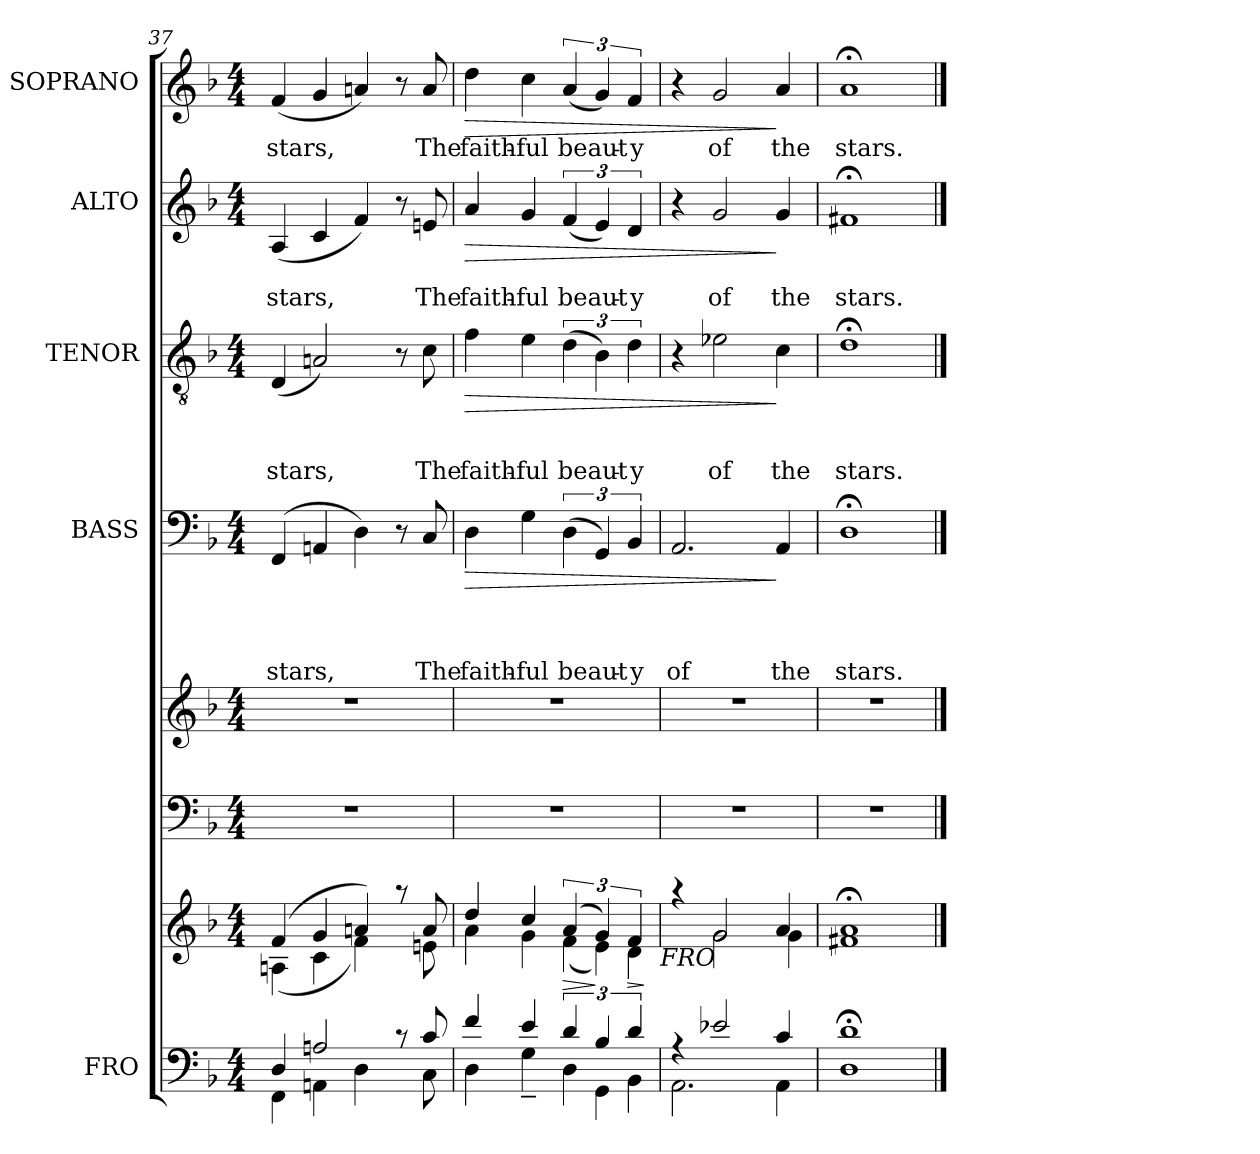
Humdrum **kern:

**kern	**kern	**dynam	**kern	**kern	**kern	**text	**text	**text	**text	**dynam	**kern	**text	**text	**text	**dynam	**kern	**text	**text	**dynam	**kern	**text	**dynam
*part7	*part7	*part7	*part6	*part5	*part4	*part4	*part4	*part4	*part4	*part4	*part3	*part3	*part3	*part3	*part3	*part2	*part2	*part2	*part2	*part1	*part1	*part1
*staff8	*staff7	*staff7/8	*staff6	*staff5	*staff4	*staff4	*staff4	*staff4	*staff4	*staff4	*staff3	*staff3	*staff3	*staff3	*staff3	*staff2	*staff2	*staff2	*staff2	*staff1	*staff1	*staff1
*I"FRO	*	*	*	*	*I"BASS	*	*	*	*	*	*I"TENOR	*	*	*	*	*I"ALTO	*	*	*	*I"SOPRANO	*	*
*	*	*	*	*	*I'B.	*	*	*	*	*	*I'T.	*	*	*	*	*I'A.	*	*	*	*I'S.	*	*
*clefF4	*clefG2	*	*clefF4	*clefG2	*clefF4	*	*	*	*	*	*clefGv2	*	*	*	*	*clefG2	*	*	*	*clefG2	*	*
*k[b-]	*k[b-]	*	*k[b-]	*k[b-]	*k[b-]	*	*	*	*	*	*k[b-]	*	*	*	*	*k[b-]	*	*	*	*k[b-]	*	*
*F:	*F:	*	*F:	*F:	*F:	*	*	*	*	*	*F:	*	*	*	*	*F:	*	*	*	*F:	*	*
*M4/4	*M4/4	*	*M4/4	*M4/4	*M4/4	*	*	*	*	*	*M4/4	*	*	*	*	*M4/4	*	*	*	*M4/4	*	*
=37	=37	=37	=37	=37	=37	=37	=37	=37	=37	=37	=37	=37	=37	=37	=37	=37	=37	=37	=37	=37	=37	=37
*^	*^	*	*	*	*	*	*	*	*	*	*	*	*	*	*	*	*	*	*	*	*	*
!	!	!	!	!	!	!	!	!	!	!	!LO:LY:b	!	!	!	!	!LO:LY:b	!	!	!	!LO:LY:b	!	!	!LO:LY:b	!
4D/	4FF\	(4f/	(<4An\	.	1r	1r	(4FF/	.	.	.	stars,	.	(<4D/	.	.	stars,	.	(<4A/	.	stars,	.	(<4f/	stars,	.
2An/	4AAn\	4g/	4c\	.	.	.	4AAn/	.	.	.	.	.	2An/)	.	.	.	.	4c/	.	.	.	4g/	.	.
.	4D\	4an/)	4f\)	.	.	.	4D\)	.	.	.	.	.	.	.	.	.	.	4f/)	.	.	.	4an/)	.	.
8rc	8ryy	8raa	8ryy	.	.	.	8r	.	.	.	.	.	8r	.	.	.	.	8r	.	.	.	8r	.	.
!	!	!	!	!	!	!	!	!	!	!	!LO:LY:b	!	!	!	!	!LO:LY:b	!	!	!	!LO:LY:b	!	!	!LO:LY:b	!
8c/	8C\	8a/	8en\	.	.	.	8C/	.	.	.	The	.	8c\	.	.	The	.	8en/	.	The	.	8a/	The	.
!!LO:PB:g=z
=38	=38	=38	=38	=38	=38	=38	=38	=38	=38	=38	=38	=38	=38	=38	=38	=38	=38	=38	=38	=38	=38	=38	=38	=38
!	!	!	!	!	!	!	!	!	!	!	!LO:LY:b	!LO:HP:b	!	!	!	!LO:LY:b	!LO:HP:b	!	!	!LO:LY:b	!LO:HP:b	!	!LO:LY:b	!LO:HP:b
4f/	4D\	4dd/	4a\	.	1r	1r	4D\	.	.	.	faith-	>	4f\	.	.	faith-	>	4a/	.	faith-	>	4dd\	faith-	>
!	!	!	!	!	!	!	!	!	!	!	!LO:LY:b	!	!	!	!	!LO:LY:b	!	!	!	!LO:LY:b	!	!	!LO:LY:b	!
4e/	4G~<\	4cc/	4g\	.	.	.	4G\	.	.	.	-ful	.	4e\	.	.	-ful	.	4g/	.	-ful	.	4cc\	-ful	.
*	*Xtuplet	*	*	*	*	*	*	*	*	*	*	*	*	*	*	*	*	*	*	*	*	*	*	*
!	!	!	!	!LO:HP:b	!	!	!	!	!	!	!	!	!	!	!	!	!	!	!	!	!	!	!	!
*	*	*	*Xtuplet	*	*	*	*	*	*	*	*	*	*	*	*	*	*	*	*	*	*	*	*	*
!	!	!	!	!	!	!	!	!	!	!	!LO:LY:b	!	!	!	!	!LO:LY:b	!	!	!	!LO:LY:b	!	!	!LO:LY:b	!
6d/	6D\	(6a/	(<6f\	>	.	.	(>6D\	.	.	.	beaut-	.	(>6d\	.	.	beaut-	.	(<6f/	.	beaut-	.	(<6a/	beaut-	.
6B->/	6GG\	6g/)	6e<\)	]	.	.	6GG/)	.	.	.	.	.	6B-\)	.	.	.	.	6e/)	.	.	.	6g/)	.	.
!	!	!	!	!LO:HP:b	!	!	!	!	!	!	!LO:LY:b	!	!	!	!	!LO:LY:b	!	!	!	!LO:LY:b	!	!	!LO:LY:b	!
6d/	6BB-\	6f/	6d\	>	.	.	6BB-/	.	.	.	-y	.	6d\	.	.	-y	.	6d/	.	-y	.	6f/	-y	.
*v	*v	*	*	*	*	*	*	*	*	*	*	*	*	*	*	*	*	*	*	*	*	*	*	*
*	*v	*v	*	*	*	*	*	*	*	*	*	*	*	*	*	*	*	*	*	*	*	*	*
.	.	]	.	.	.	.	.	.	.	.	.	.	.	.	.	.	.	.	.	.	.	.
!	!LO:TX:b:i:t=FRO	!	!	!	!	!	!	!	!	!	!	!	!	!	!	!	!	!	!	!	!	!
=39	=39	=39	=39	=39	=39	=39	=39	=39	=39	=39	=39	=39	=39	=39	=39	=39	=39	=39	=39	=39	=39	=39
*^	*^	*	*	*	*	*	*	*	*	*	*	*	*	*	*	*	*	*	*	*	*	*
!	!	!	!	!	!	!	!	!	!	!	!LO:LY:b	!	!	!	!	!	!	!	!	!	!	!	!	!
4rA	2.AA\	4raa	4ryy	.	1r	1r	2.AA/	.	.	.	of	.	4r	.	.	.	.	4r	.	.	.	4r	.	.
!	!	!	!	!	!	!	!	!	!	!	!	!	!	!	!	!LO:LY:b	!	!	!	!LO:LY:b	!	!	!LO:LY:b	!
2e-X/	.	2g/	2g\	.	.	.	.	.	.	.	.	.	2e-X\	.	.	of	.	2g/	.	of	.	2g/	of	.
!	!	!	!	!	!	!	!	!	!	!	!LO:LY:b	!	!	!	!	!LO:LY:b	!	!	!	!LO:LY:b	!	!	!LO:LY:b	!
4c/	4AA\	4a/	4g\	.	.	.	4AA/	.	.	.	the	]	4c\	.	.	the	]	4g/	.	the	]	4a/	the	]
=40	=40	=40	=40	=40	=40	=40	=40	=40	=40	=40	=40	=40	=40	=40	=40	=40	=40	=40	=40	=40	=40	=40	=40	=40
!	!	!	!	!	!	!	!	!	!	!	!LO:LY:b	!	!	!	!	!LO:LY:b	!	!	!	!LO:LY:b	!	!	!LO:LY:b	!
*v	*v	*	*	*	*	*	*	*	*	*	*	*	*	*	*	*	*	*	*	*	*	*	*	*
*	*v	*v	*	*	*	*	*	*	*	*	*	*	*	*	*	*	*	*	*	*	*	*	*
1D;< 1d;<	1f#X; 1a;	.	1r	1r	1D;<	.	.	.	stars.	.	1d;<	.	.	stars.	.	1f#X;	.	stars.	.	1a;	stars.	.
==	==	==	==	==	==	==	==	==	==	==	==	==	==	==	==	==	==	==	==	==	==	==
*-	*-	*-	*-	*-	*-	*-	*-	*-	*-	*-	*-	*-	*-	*-	*-	*-	*-	*-	*-	*-	*-	*-
